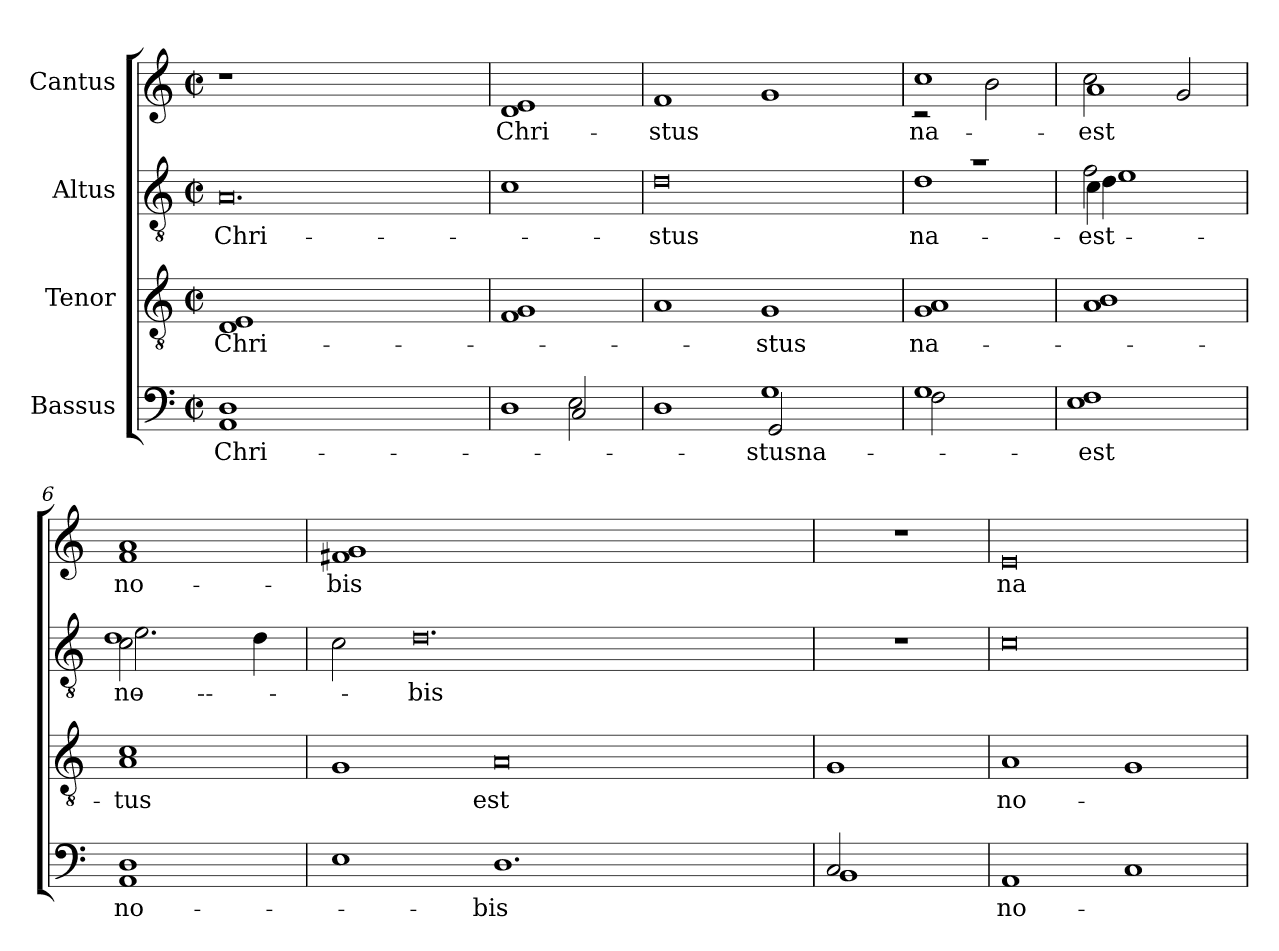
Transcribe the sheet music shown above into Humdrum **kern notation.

**kern	**text	**kern	**text	**kern	**text	**kern	**text
*part4	*part4	*part3	*part3	*part2	*part2	*part1	*part1
*staff4	*staff4	*staff3	*staff3	*staff2	*staff2	*staff1	*staff1
*I"Bassus	*	*I"Tenor	*	*I"Altus	*	*I"Cantus	*
*clefF4	*	*clefGv2	*	*clefGv2	*	*clefG2	*
*k[]	*	*k[]	*	*k[]	*	*k[]	*
*C:	*	*C:	*	*C:	*	*C:	*
*M2/2	*	*M2/2	*	*M2/2	*	*M2/2	*
*met(c|)	*	*met(c|)	*	*met(c|)	*	*met(c|)	*
=1	=1	=1	=1	=1	=1	=1	=1
!	!LO:LY:b	!	!LO:LY:b	!	!LO:LY:b	!	!
1AA 1D	Chri-	1D 1E	Chri-	0.A	Chri-	1r	.
0ryy	.	0ryy	.	.	.	0ryy	.
=2	=2	=2	=2	=2	=2	=2	=2
*^	*	*	*	*	*	*	*
*	*^	*	*	*	*	*	*	*
!	!	!	!	!	!	!	!	!	!LO:LY:b
1D	2ryy	2ryy	.	1F 1G	.	1c	.	1d 1e	Chri-
.	2C/	2E\	.	.	.	.	.	.	.
=3	=3	=3	=3	=3	=3	=3	=3	=3	=3
!	!	!	!	!	!	!	!LO:LY:b	!	!LO:LY:b
*	*v	*v	*	*	*	*	*	*	*
1D	1ryy	.	1A	.	0d	-stus	1f	-stus
!	!	!LO:LY:b	!	!LO:LY:b	!	!	!	!
1G	2GG/	-stusna-	1G	-stus	.	.	1g	.
.	2ryy	.	.	.	.	.	.	.
=4	=4	=4	=4	=4	=4	=4	=4	=4
!	!	!	!	!LO:LY:b	!	!LO:LY:b	!	!LO:LY:b
*	*	*	*	*	*^	*	*^	*
1G	2F\	.	1G 1A	na-	1ra	1d	na-	1cc	2rc	na-
.	2ryy	.	.	.	.	.	.	.	2b\	.
*	*	*	*	*	*v	*v	*	*	*	*
=5	=5	=5	=5	=5	=5	=5	=5	=5	=5
!	!	!LO:LY:b	!	!	!	!LO:LY:b	!	!	!
*	*	*	*	*	*^	*	*	*	*
!	!	!	!	!	!	!	!LO:LY:b	!	!	!LO:LY:b
*	*	*	*	*	*^	*^	*	*	*	*
!	!	!	!	!	!	!	!	!	!	!	!	!LO:LY:b
*v	*v	*	*	*	*	*	*	*	*	*	*	*
1E 1F	est	1A 1B	.	2f\	4c\	4d\	1e	est	2cc\	1a	est
.	.	.	.	.	2.ryy	2.ryy	.	.	.	.	.
.	.	.	.	2ryy	.	.	.	.	2g/	.	.
*	*	*	*	*v	*v	*v	*v	*	*	*	*
*	*	*	*	*	*	*v	*v	*
=6	=6	=6	=6	=6	=6	=6	=6
!	!LO:LY:b	!	!LO:LY:b	!	!LO:LY:b	!	!LO:LY:b
*	*	*	*	*^	*	*	*
*	*	*	*	*	*^	*	*	*
1AA 1D	no-	1A 1c	-tus	2c\	2.e\	1d	no-	1f 1a	no-
.	.	.	.	2ryy	.	.	.	.	.
.	.	.	.	.	4d\	.	.	.	.
*	*	*	*	*	*v	*v	*	*	*
=7	=7	=7	=7	=7	=7	=7	=7	=7
!	!	!	!	!	!	!	!	!LO:LY:b
*	*	*	*	*v	*v	*	*	*
1E	.	1G	.	2c\	.	1f#X 1g	bis
!	!	!	!	!	!LO:LY:b	!	!
.	.	.	.	0.d	-bis	.	.
!	!LO:LY:b	!	!LO:LY:b	!	!	!	!
1.D	-bis	0A	est	.	.	0ryy	.
1ryy	.	.	.	.	.	.	.
.	.	2ryy	.	.	.	2ryy	.
=8	=8	=8	=8	=8	=8	=8	=8
*^	*	*	*	*	*	*	*
2C/	1BB	.	1G	.	1r	.	1r	.
2ryy	.	.	.	.	.	.	.	.
*v	*v	*	*	*	*	*	*	*
!!LO:LB:g=z
=9	=9	=9	=9	=9	=9	=9	=9
!	!LO:LY:b	!	!LO:LY:b	!	!	!	!LO:LY:b
1AA	no-	1A	no-	0c	.	0e	na-
1C	.	1G	.	.	.	.	.
=	=	=	=	=	=	=	=
*-	*-	*-	*-	*-	*-	*-	*-
